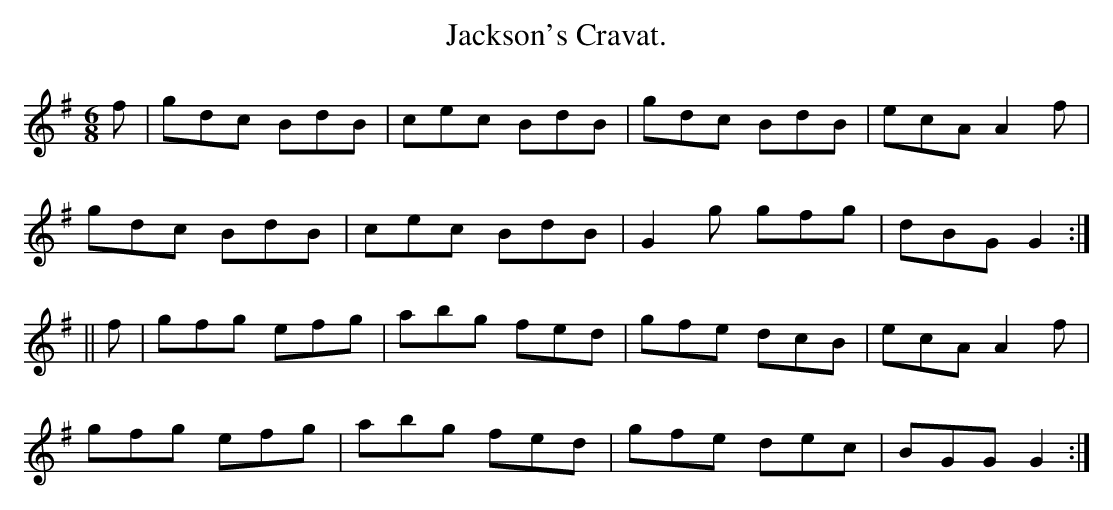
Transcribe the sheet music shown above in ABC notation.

X:1
T: Jackson's Cravat.
M: 6/8
L: 1/8
K: G
f | gdc BdB | cec BdB | gdc BdB | ecA A2f |
gdc BdB | cec BdB | G2g gfg | dBG G2 :|
|| f | gfg efg | abg fed | gfe dcB | ecA A2f |
gfg efg | abg fed | gfe dec | BGG G2 :|
